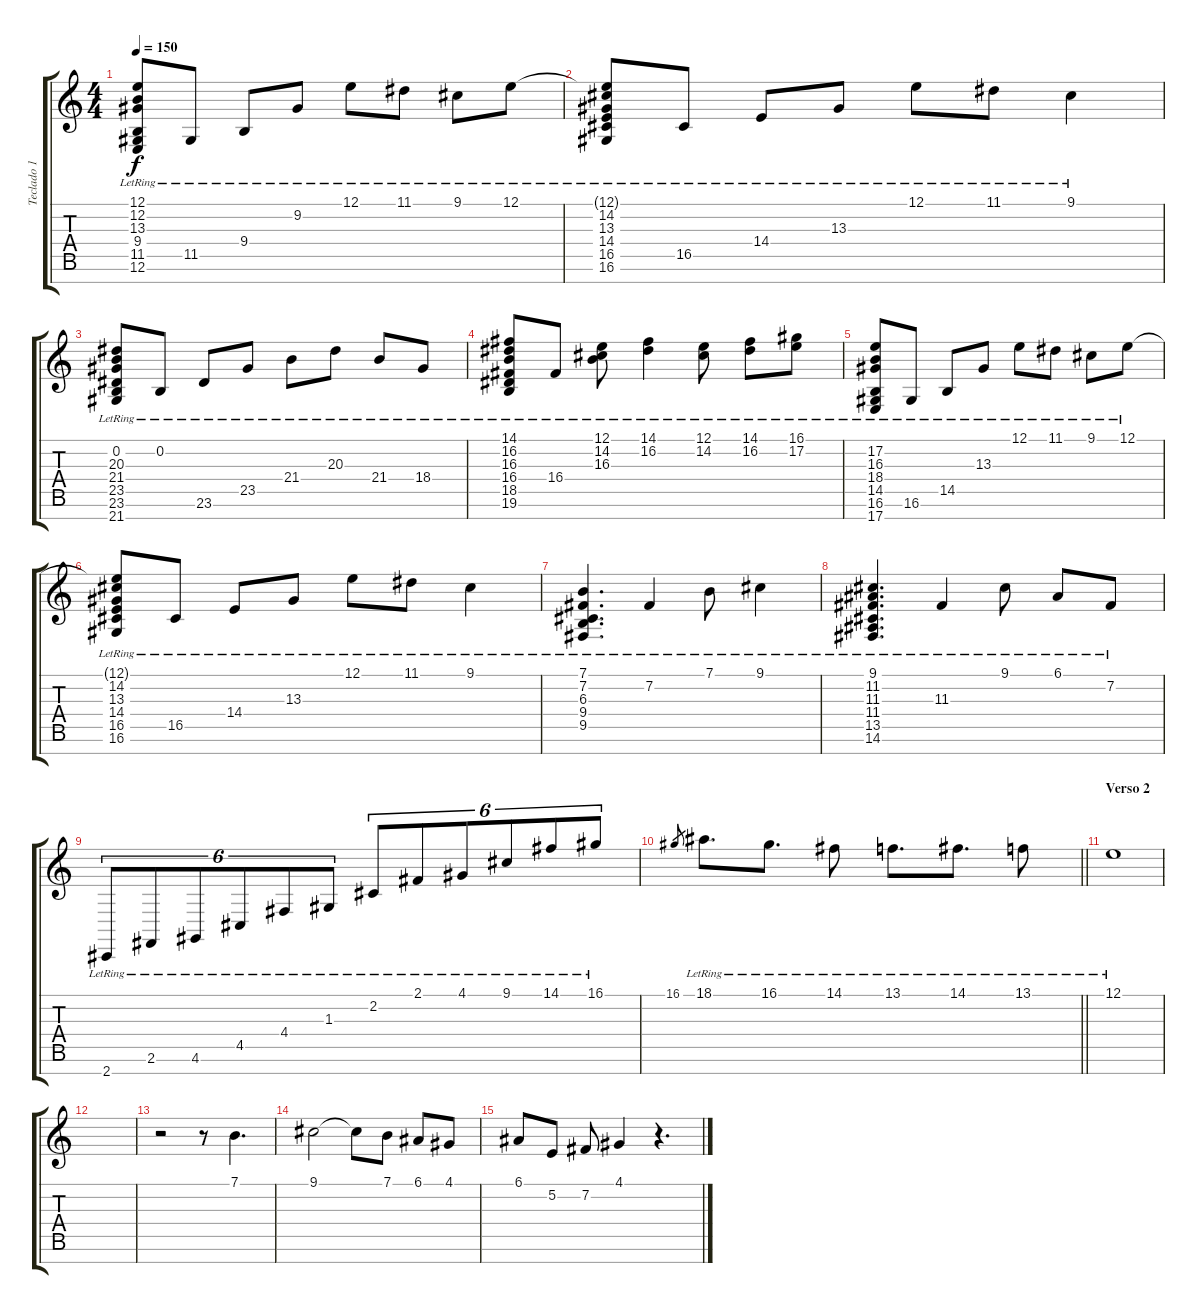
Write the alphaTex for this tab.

\track ("Teclado 1" "Teclado 1") {instrument pad1newage}
\staff {score tabs}
\tuning (E4 B3 G3 D3 A2 E2 B1) {hide}
\ts (4 4)
\tempo 150
\clef g2
\ks c
(12.1{lr} 12.2{lr} 13.3 9.4{lr} 11.5{lr} 12.6{lr}).8{dy f} 11.5{lr}.8 9.4{lr}.8 9.2{lr}.8 12.1{lr}.8 11.1{lr}.8 9.1{lr}.8 12.1{lr}.8 |
(12.1{t} 14.2 13.3{lr} 14.4{lr} 16.5{lr} 16.6{lr}).8 16.5{lr}.8 14.4{lr}.8 13.3{lr}.8 12.1{lr}.8 11.1{lr}.8 9.1{lr}.4 |
(0.2{lr} 20.3{lr} 21.4{lr} 23.5{lr} 23.6{lr} 21.7{lr}).8 0.2{lr}.8 23.6{lr}.8 23.5{lr}.8 21.4{lr}.8 20.3{lr}.8 21.4{lr}.8 18.4{lr}.8 |
(14.1{lr} 16.2{lr} 16.3{lr} 16.4{lr} 18.5{lr} 19.6{lr}).8 16.4{lr}.8 (12.1{lr} 14.2{lr} 16.3{lr}).8 (14.1{lr} 16.2{lr}).4 (12.1{lr} 14.2{lr}).8 (14.1{lr} 16.2{lr}).8 (16.1{lr} 17.2{lr}).8 |
(17.2{lr} 16.3{lr} 18.4 14.5{lr} 16.6{lr} 17.7{lr}).8 16.6{lr}.8 14.5{lr}.8 13.3{lr}.8 12.1{lr}.8 11.1{lr}.8 9.1{lr}.8 12.1{lr}.8 |
(12.1{t} 14.2 13.3{lr} 14.4{lr} 16.5{lr} 16.6{lr}).8 16.5{lr}.8 14.4{lr}.8 13.3{lr}.8 12.1{lr}.8 11.1{lr}.8 9.1{lr}.4 |
(7.1{lr} 7.2{lr} 6.3 9.4 9.5).4{d} 7.2{lr}.4 7.1{lr}.8 9.1{lr}.4 |
(9.1{lr} 11.2{lr} 11.3{lr} 11.4 13.5 14.6).4{d} 11.3{lr}.4 9.1{lr}.8 6.1{lr}.8 7.2{lr}.8 |
2.7{lr}.8{tu (6 4)} 2.6{lr}.8{tu (6 4)} 4.6{lr}.8{tu (6 4)} 4.5{lr}.8{tu (6 4)} 4.4{lr}.8{tu (6 4)} 1.3{lr}.8{tu (6 4)} 2.2{lr}.8{tu (6 4)} 2.1{lr}.8{tu (6 4)} 4.1{lr}.8{tu (6 4)} 9.1{lr}.8{tu (6 4)} 14.1{lr}.8{tu (6 4)} 16.1{lr}.8{tu (6 4)} |
\barLineRight lightlight
16.1.8{gr} 18.1{lr}.8{d} 16.1{lr}.8{d} 14.1{lr}.8 13.1{lr}.8{d} 14.1{lr}.8{d} 13.1{lr}.8 |
\section ("" "Verso 2")
12.1{lr}.1 |
|
r.2 r.8 7.1.4{d volume 10 instrument pad1newage} |
9.1.2 9.1{t}.8 7.1.8 6.1.8 4.1.8 |
6.1.8 5.2.8 7.2.8 4.1.4 r.4{d}
